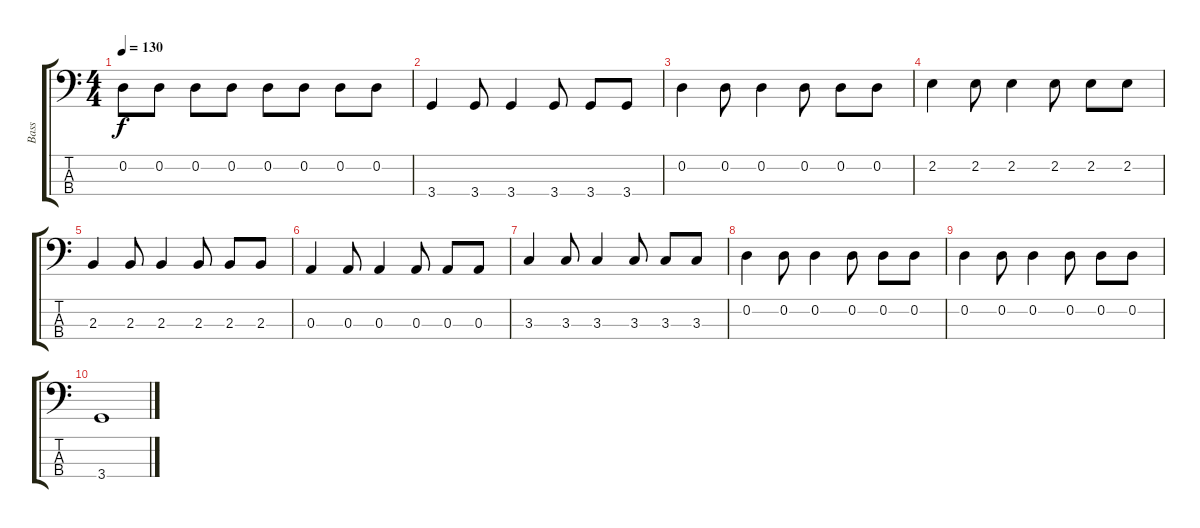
\track ("Bass" "Bass") {instrument electricbasspick}
\staff {score tabs}
\tuning (G2 D2 A1 E1) {hide}
\ts (4 4)
\tempo 130
\clef f4
\ks c
0.2.8{dy f} 0.2.8 0.2.8 0.2.8 0.2.8 0.2.8 0.2.8 0.2.8 |
3.4.4 3.4.8 3.4.4 3.4.8 3.4.8 3.4.8 |
0.2.4 0.2.8 0.2.4 0.2.8 0.2.8 0.2.8 |
2.2.4 2.2.8 2.2.4 2.2.8 2.2.8 2.2.8 |
2.3.4 2.3.8 2.3.4 2.3.8 2.3.8 2.3.8 |
0.3.4 0.3.8 0.3.4 0.3.8 0.3.8 0.3.8 |
3.3.4 3.3.8 3.3.4 3.3.8 3.3.8 3.3.8 |
0.2.4 0.2.8 0.2.4 0.2.8 0.2.8 0.2.8 |
0.2.4 0.2.8 0.2.4 0.2.8 0.2.8 0.2.8 |
3.4.1
